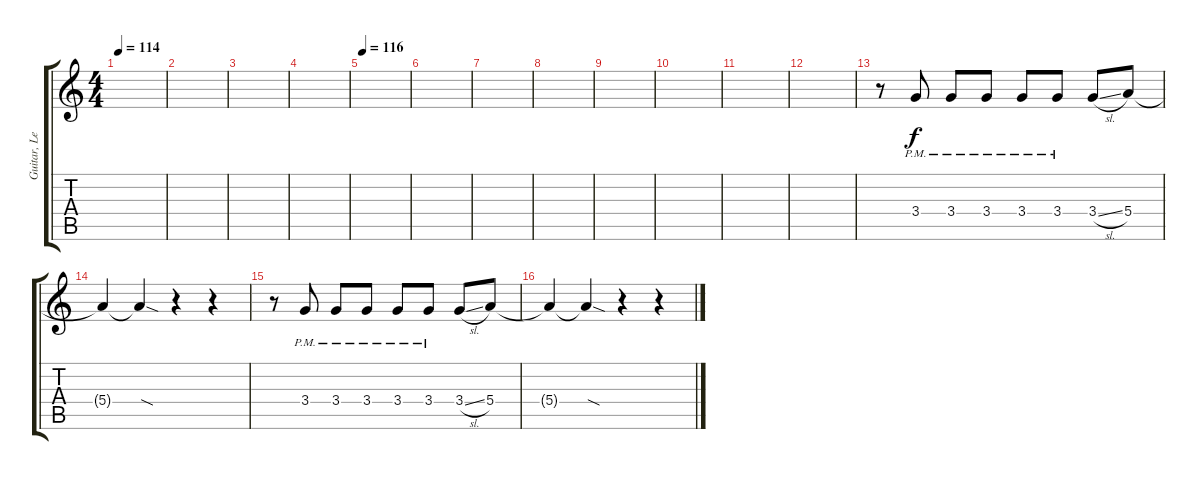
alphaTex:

\track ("Guitar, Lead (Open E)" "Guitar, Le") {mute instrument overdrivenguitar}
\staff {score tabs}
\tuning (E4 B3 Ab3 E3 B2 E2) {hide}
\ts (4 4)
\tempo 114
\clef g2
\ks c
|
|
|
|
\tempo 116
|
|
|
|
|
|
|
|
r.8 3.4{pm}.8 3.4{pm}.8 3.4{pm}.8 3.4{pm}.8 3.4{pm}.8 3.4{sl}.8 5.4.8 |
5.4{t}.4 5.4{sod t}.4 r.4 r.4 |
r.8 3.4{pm}.8 3.4{pm}.8 3.4{pm}.8 3.4{pm}.8 3.4{pm}.8 3.4{sl}.8 5.4.8 |
5.4{t}.4 5.4{sod t}.4 r.4 r.4
